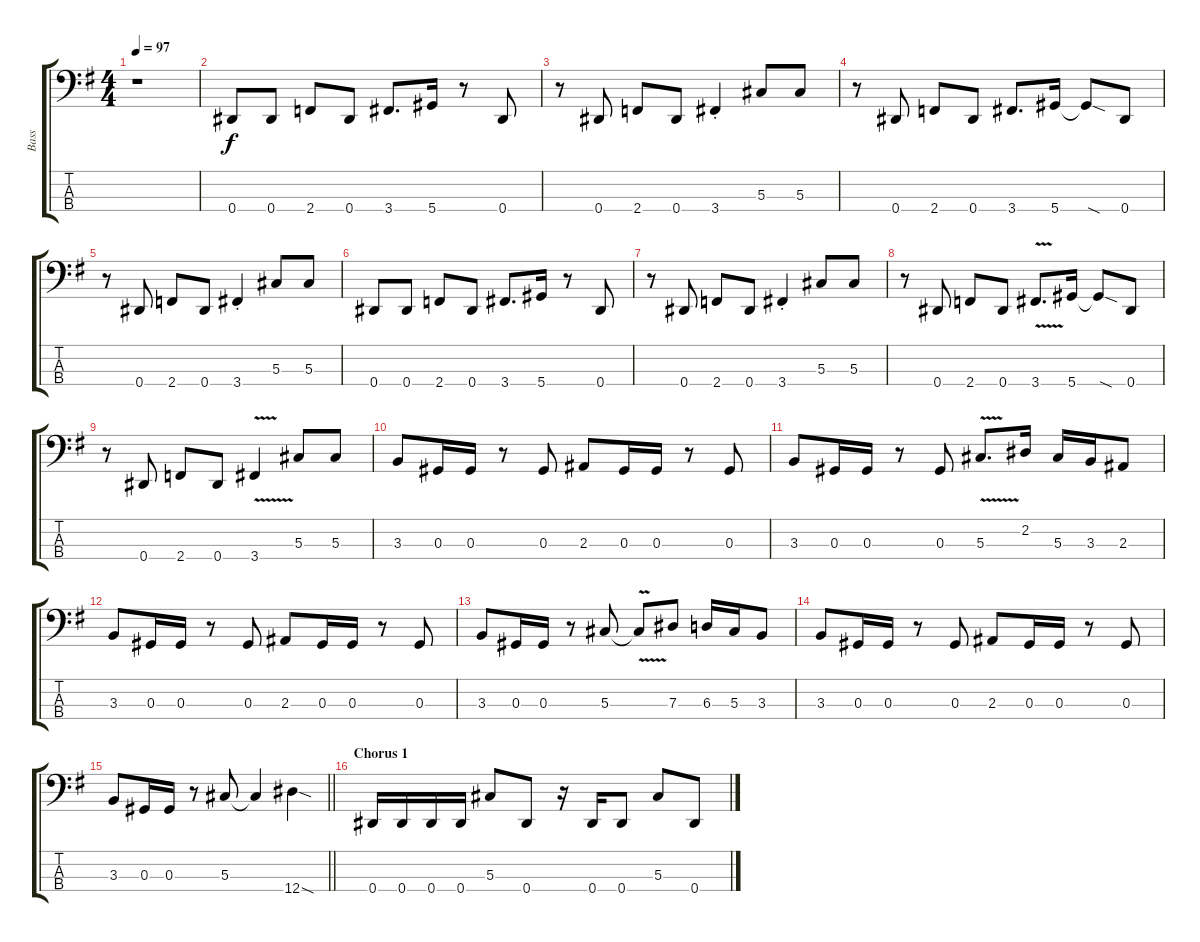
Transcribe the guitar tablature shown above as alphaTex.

\track ("Bass" "Bass") {instrument electricbassfinger}
\staff {score tabs}
\tuning (Gb2 Db2 Ab1 Eb1) {hide}
\ts (4 4)
\tempo 97
\clef f4
\ks g
r.1{dy f instrument electricbassfinger} |
0.4.8 0.4.8 2.4.8 0.4.8 3.4.8{d} 5.4.16 r.8 0.4.8 |
r.8 0.4.8 2.4.8 0.4.8 3.4{st}.4 5.3.8 5.3.8 |
r.8 0.4.8 2.4.8 0.4.8 3.4.8{d} 5.4.16 5.4{sod t}.8 0.4.8 |
r.8 0.4.8 2.4.8 0.4.8 3.4{st}.4 5.3.8 5.3.8 |
0.4.8 0.4.8 2.4.8 0.4.8 3.4.8{d} 5.4.16 r.8 0.4.8 |
r.8 0.4.8 2.4.8 0.4.8 3.4{st}.4 5.3.8 5.3.8 |
r.8 0.4.8 2.4.8 0.4.8 3.4{v}.8{d} 5.4.16 5.4{sod t}.8 0.4.8 |
r.8 0.4.8 2.4.8 0.4.8 3.4{v}.4 5.3.8 5.3.8 |
3.3.8 0.3.16 0.3.16 r.8 0.3.8 2.3.8 0.3.16 0.3.16 r.8 0.3.8 |
3.3.8 0.3.16 0.3.16 r.8 0.3.8 5.3{v}.8{d} 2.2.16 5.3.16 3.3.16 2.3.8 |
3.3.8 0.3.16 0.3.16 r.8 0.3.8 2.3.8 0.3.16 0.3.16 r.8 0.3.8 |
3.3.8 0.3.16 0.3.16 r.8 5.3.8 5.3{v t}.8 7.3.8 6.3.16 5.3.16 3.3.8 |
3.3.8 0.3.16 0.3.16 r.8 0.3.8 2.3.8 0.3.16 0.3.16 r.8 0.3.8 |
\barLineRight lightlight
3.3.8 0.3.16 0.3.16 r.8 5.3.8 5.3{t}.4 12.4{sod}.4 |
\section ("" "Chorus 1")
0.4.16 0.4.16 0.4.16 0.4.16 5.3.8 0.4.8 r.16 0.4.16 0.4.8 5.3.8 0.4.8
